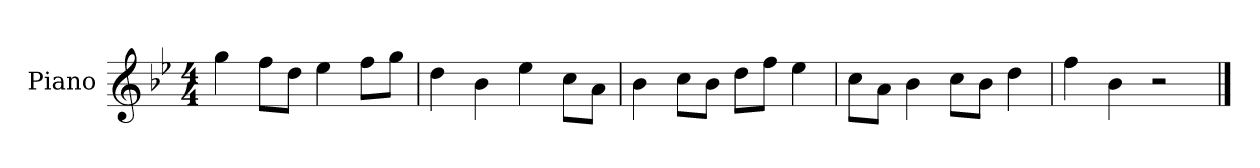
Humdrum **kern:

**kern
*part1
*staff1
*I"Piano
*I'P-no
*clefG2
*k[b-e-]
*M4/4
*MM90
=1
4gg\
8ff\L
8dd\J
4ee-\
8ff\L
8gg\J
=2
4dd\
4b-\
4ee-\
8cc\L
8a\J
=3
4b-\
8cc\L
8b-\J
8dd\L
8ff\J
4ee-\
=4
8cc\L
8a\J
4b-\
8cc\L
8b-\J
4dd\
=5
4ff\
4b-\
2r
==
*-
